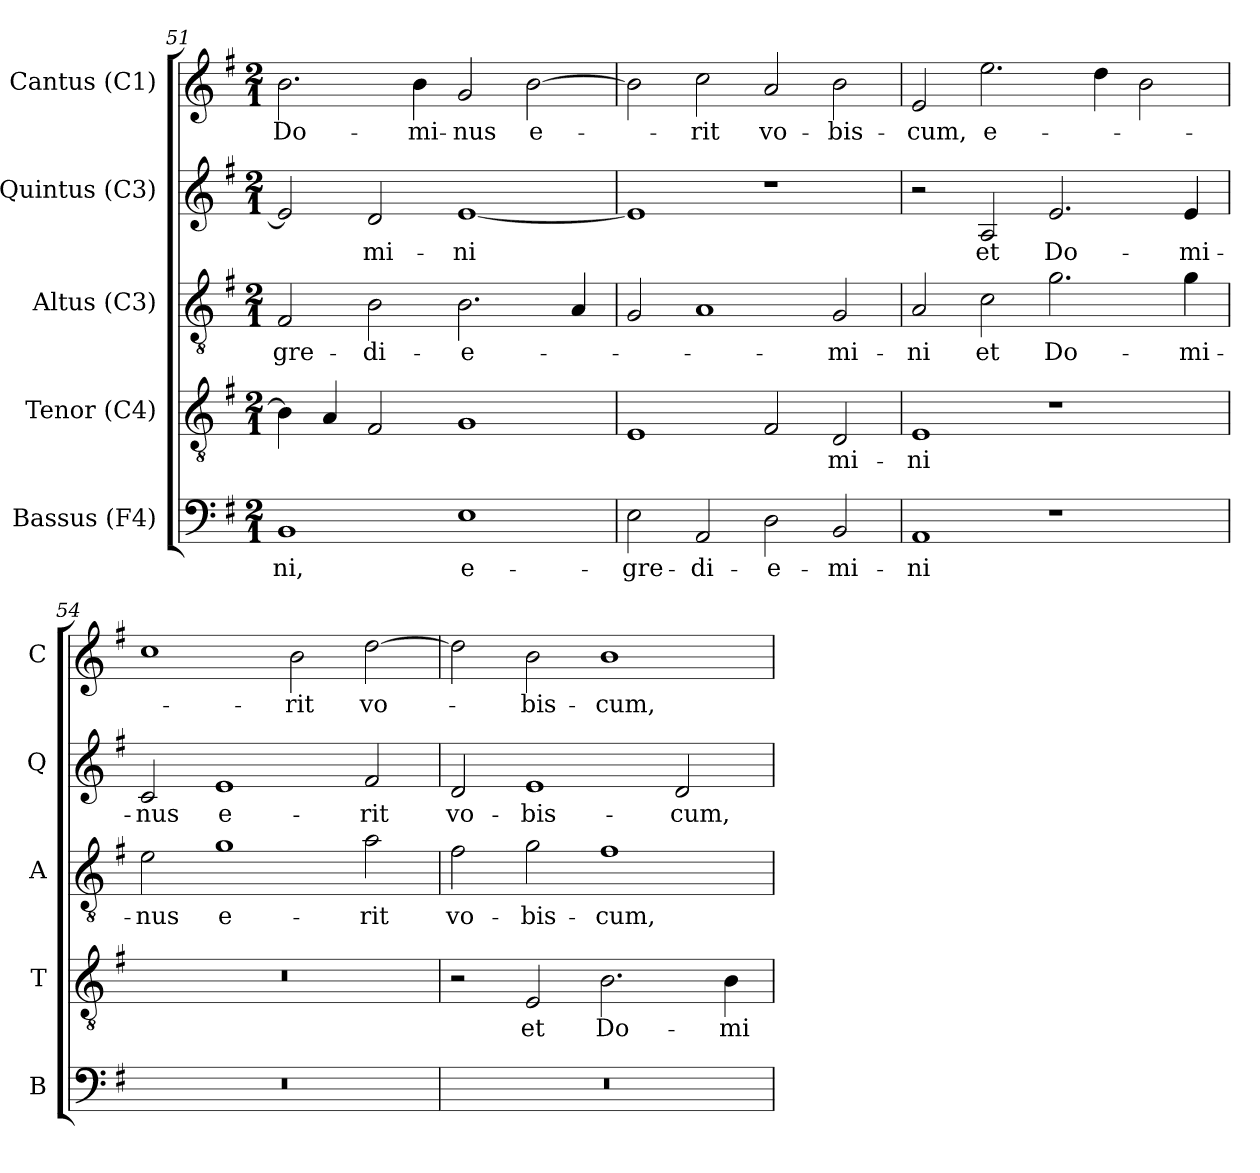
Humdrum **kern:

**kern	**text	**kern	**text	**kern	**text	**kern	**text	**kern	**text
*part5	*part5	*part4	*part4	*part3	*part3	*part2	*part2	*part1	*part1
*staff5	*staff5	*staff4	*staff4	*staff3	*staff3	*staff2	*staff2	*staff1	*staff1
*I"Bassus (F4)	*	*I"Tenor (C4)	*	*I"Altus (C3)	*	*I"Quintus (C3)	*	*I"Cantus (C1)	*
*I'B	*	*I'T	*	*I'A	*	*I'Q	*	*I'C	*
!!LO:LB:g=z
*clefF4	*	*clefGv2	*	*clefGv2	*	*clefG2	*	*clefG2	*
*k[f#]	*	*k[f#]	*	*k[f#]	*	*k[f#]	*	*k[f#]	*
*G:	*	*G:	*	*G:	*	*G:	*	*G:	*
*M2/1	*	*M2/1	*	*M2/1	*	*M2/1	*	*M2/1	*
=51	=51	=51	=51	=51	=51	=51	=51	=51	=51
!	!LO:LY:b:color=#000000	!	!	!	!	!	!	!	!
!	!	!	!	!	!LO:LY:b:color=#000000	!	!	!	!
!	!	!	!	!	!	!	!	!	!LO:LY:b:color=#000000
1BBi	-ni,	4Bi\]	.	2F#i/	-gre-	2ei/]	.	2.bi\	Do-
.	.	4Ai/	.	.	.	.	.	.	.
!	!	!	!	!	!LO:LY:b:color=#000000	!	!	!	!
!	!	!	!	!	!	!	!LO:LY:b:color=#000000	!	!
.	.	2F#i/	.	2Bi\	-di-	2di/	-mi-	.	.
!	!	!	!	!	!	!	!	!	!LO:LY:b:color=#000000
.	.	.	.	.	.	.	.	4bi\	-mi-
!	!LO:LY:b:color=#000000	!	!	!	!	!	!	!	!
!	!	!	!	!	!LO:LY:b:color=#000000	!	!	!	!
!	!	!	!	!	!	!	!LO:LY:b:color=#000000	!	!
!	!	!	!	!	!	!	!	!	!LO:LY:b:color=#000000
1Ei	e-	1Gi	.	2.Bi\	-e-	[1ei	-ni	2gi/	-nus
!	!	!	!	!	!	!	!	!	!LO:LY:b:color=#000000
.	.	.	.	.	.	.	.	[2bi\	e-
.	.	.	.	4Ai/	.	.	.	.	.
=52	=52	=52	=52	=52	=52	=52	=52	=52	=52
!	!LO:LY:b:color=#000000	!	!	!	!	!	!	!	!
2Ei\	-gre-	1Ei	.	2Gi/	.	1ei]	.	2bi\]	.
!	!LO:LY:b:color=#000000	!	!	!	!	!	!	!	!
!	!	!	!	!	!	!	!	!	!LO:LY:b:color=#000000
2AAi/	-di-	.	.	1Ai	.	.	.	2cci\	-rit
!	!LO:LY:b:color=#000000	!	!	!	!	!	!	!	!
!	!	!	!	!	!	!	!	!	!LO:LY:b:color=#000000
2Di\	-e-	2F#i/	.	.	.	1r	.	2ai/	vo-
!	!LO:LY:b:color=#000000	!	!	!	!	!	!	!	!
!	!	!	!LO:LY:b:color=#000000	!	!	!	!	!	!
!	!	!	!	!	!LO:LY:b:color=#000000	!	!	!	!
!	!	!	!	!	!	!	!	!	!LO:LY:b:color=#000000
2BBi/	-mi-	2Di/	-mi-	2Gi/	-mi-	.	.	2bi\	-bis-
=53	=53	=53	=53	=53	=53	=53	=53	=53	=53
!	!LO:LY:b:color=#000000	!	!	!	!	!	!	!	!
!	!	!	!LO:LY:b:color=#000000	!	!	!	!	!	!
!	!	!	!	!	!LO:LY:b:color=#000000	!	!	!	!
!	!	!	!	!	!	!	!	!	!LO:LY:b:color=#000000
1AAi	-ni	1Ei	-ni	2Ai/	-ni	2r	.	2ei/	-cum,
!	!	!	!	!	!LO:LY:b:color=#000000	!	!	!	!
!	!	!	!	!	!	!	!LO:LY:b:color=#000000	!	!
!	!	!	!	!	!	!	!	!	!LO:LY:b:color=#000000
.	.	.	.	2ci\	et	2Ai/	et	2.eei\	e-
!	!	!	!	!	!LO:LY:b:color=#000000	!	!	!	!
!	!	!	!	!	!	!	!LO:LY:b:color=#000000	!	!
1r	.	1r	.	2.gi\	Do-	2.ei/	Do-	.	.
.	.	.	.	.	.	.	.	4ddi\	.
.	.	.	.	.	.	.	.	2bi\	.
!	!	!	!	!	!LO:LY:b:color=#000000	!	!	!	!
!	!	!	!	!	!	!	!LO:LY:b:color=#000000	!	!
.	.	.	.	4gi\	-mi-	4ei/	-mi-	.	.
=54	=54	=54	=54	=54	=54	=54	=54	=54	=54
!LO:N:vis=1	!	!LO:N:vis=1	!	!	!	!	!	!	!
!	!	!	!	!	!LO:LY:b:color=#000000	!	!	!	!
!	!	!	!	!	!	!	!LO:LY:b:color=#000000	!	!
0r	.	0r	.	2ei\	-nus	2ci/	-nus	1cci	.
!	!	!	!	!	!LO:LY:b:color=#000000	!	!	!	!
!	!	!	!	!	!	!	!LO:LY:b:color=#000000	!	!
.	.	.	.	1gi	e-	1ei	e-	.	.
!	!	!	!	!	!	!	!	!	!LO:LY:b:color=#000000
.	.	.	.	.	.	.	.	2bi\	-rit
!	!	!	!	!	!LO:LY:b:color=#000000	!	!	!	!
!	!	!	!	!	!	!	!LO:LY:b:color=#000000	!	!
!	!	!	!	!	!	!	!	!	!LO:LY:b:color=#000000
.	.	.	.	2ai\	-rit	2f#i/	-rit	[2ddi\	vo-
=55	=55	=55	=55	=55	=55	=55	=55	=55	=55
!LO:N:vis=1	!	!	!	!	!	!	!	!	!
!	!	!	!	!	!LO:LY:b:color=#000000	!	!	!	!
!	!	!	!	!	!	!	!LO:LY:b:color=#000000	!	!
0r	.	2r	.	2f#i\	vo-	2di/	vo-	2ddi\]	.
!	!	!	!LO:LY:b:color=#000000	!	!	!	!	!	!
!	!	!	!	!	!LO:LY:b:color=#000000	!	!	!	!
!	!	!	!	!	!	!	!LO:LY:b:color=#000000	!	!
!	!	!	!	!	!	!	!	!	!LO:LY:b:color=#000000
.	.	2Ei/	et	2gi\	-bis-	1ei	-bis-	2bi\	-bis-
!	!	!	!LO:LY:b:color=#000000	!	!	!	!	!	!
!	!	!	!	!	!LO:LY:b:color=#000000	!	!	!	!
!	!	!	!	!	!	!	!	!	!LO:LY:b:color=#000000
.	.	2.Bi\	Do-	1f#i	-cum,	.	.	1bi	-cum,
!	!	!	!	!	!	!	!LO:LY:b:color=#000000	!	!
.	.	.	.	.	.	2di/	-cum,	.	.
!	!	!	!LO:LY:b:color=#000000	!	!	!	!	!	!
.	.	4Bi\	-mi-	.	.	.	.	.	.
=	=	=	=	=	=	=	=	=	=
*-	*-	*-	*-	*-	*-	*-	*-	*-	*-
